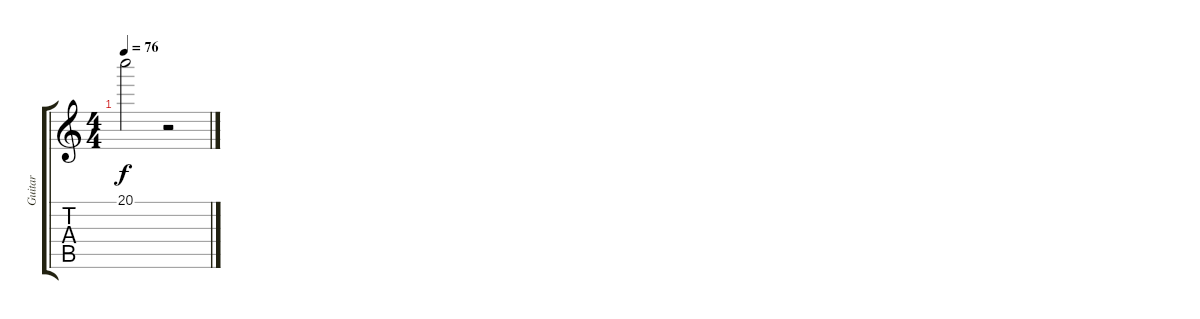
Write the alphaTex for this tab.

\track ("Guitar" "Guitar") {instrument distortionguitar}
\staff {score tabs}
\tuning (E4 B3 G3 D3 A2 E2) {hide}
\ts (4 4)
\tempo 76
\clef g2
\ks c
20.1{t}.2{dy f} r.2
